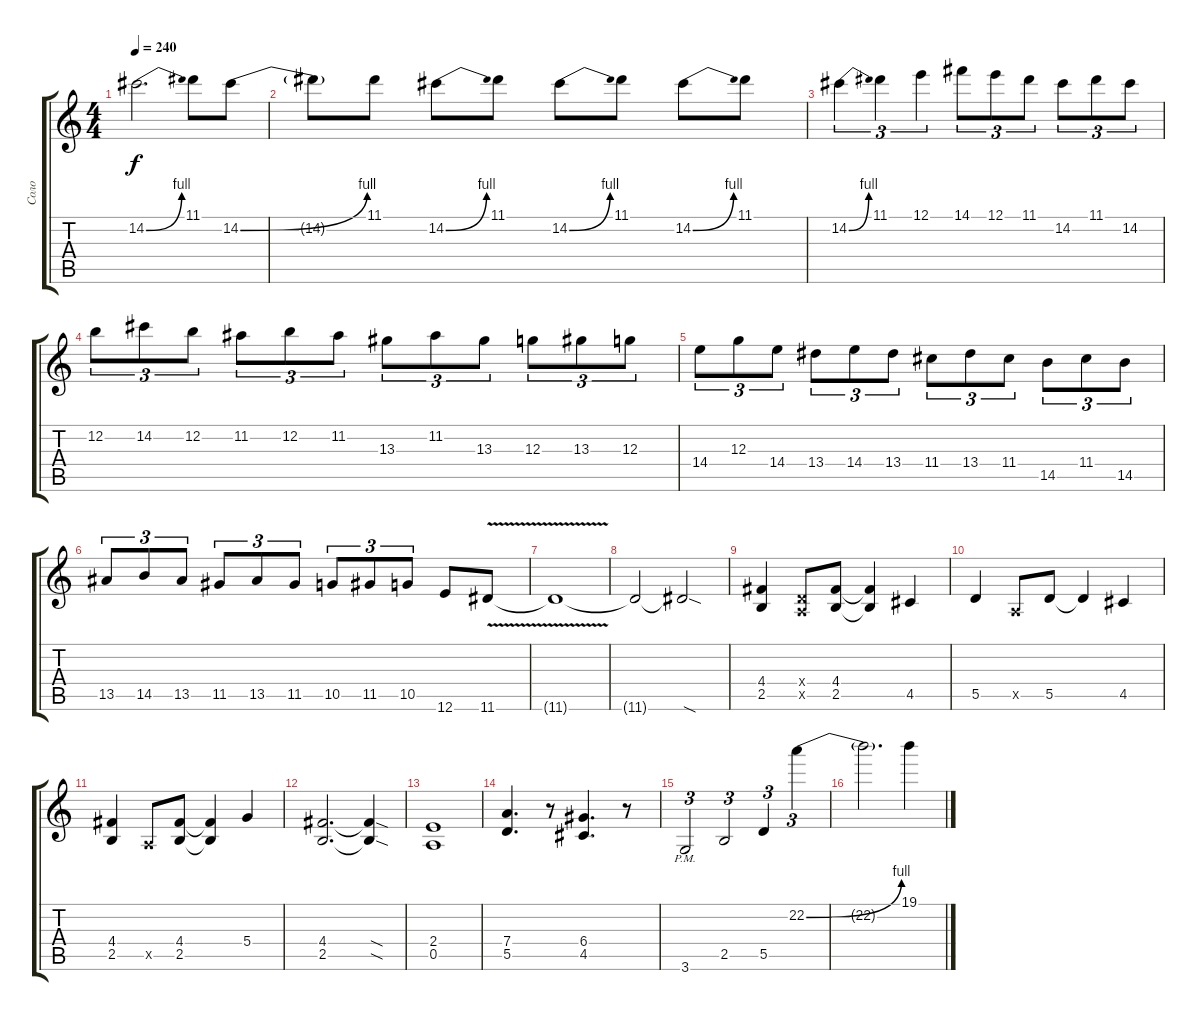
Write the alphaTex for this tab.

\track ("Соло" "Соло") {instrument distortionguitar}
\staff {score tabs}
\tuning (E4 B3 G3 D3 A2 E2) {hide}
\ts (4 4)
\tempo 240
\clef g2
\ks c
14.2{be (bend 0 0 60 4)}.2{d dy f} 11.1.8 14.2{be (bend 0 0 60 4)}.8 |
14.2{t}.8 11.1.8 14.2{be (bend 0 0 60 4)}.8 11.1.8 14.2{be (bend 0 0 60 4)}.8 11.1.8 14.2{be (bend 0 0 60 4)}.8 11.1.8 |
14.2{be (bend 0 0 60 4)}.4{tu (3 2)} 11.1.4{tu (3 2)} 12.1.4{tu (3 2)} 14.1.8{tu (3 2)} 12.1.8{tu (3 2)} 11.1.8{tu (3 2)} 14.2.8{tu (3 2)} 11.1.8{tu (3 2)} 14.2.8{tu (3 2)} |
12.2.8{tu (3 2)} 14.2.8{tu (3 2)} 12.2.8{tu (3 2)} 11.2.8{tu (3 2)} 12.2.8{tu (3 2)} 11.2.8{tu (3 2)} 13.3.8{tu (3 2)} 11.2.8{tu (3 2)} 13.3.8{tu (3 2)} 12.3.8{tu (3 2)} 13.3.8{tu (3 2)} 12.3.8{tu (3 2)} |
14.4.8{tu (3 2)} 12.3.8{tu (3 2)} 14.4.8{tu (3 2)} 13.4.8{tu (3 2)} 14.4.8{tu (3 2)} 13.4.8{tu (3 2)} 11.4.8{tu (3 2)} 13.4.8{tu (3 2)} 11.4.8{tu (3 2)} 14.5.8{tu (3 2)} 11.4.8{tu (3 2)} 14.5.8{tu (3 2)} |
13.5.8{tu (3 2)} 14.5.8{tu (3 2)} 13.5.8{tu (3 2)} 11.5.8{tu (3 2)} 13.5.8{tu (3 2)} 11.5.8{tu (3 2)} 10.5.8{tu (3 2)} 11.5.8{tu (3 2)} 10.5.8{tu (3 2)} 12.6.8 11.6{v}.8 |
11.6{t}.1 |
11.6{t}.2 11.6{sod t}.2 |
(4.4 2.5).4 (0.4{x} 0.5{x}).8 (4.4 2.5).8 (4.4{t} 2.5{t}).4 4.5.4 |
5.5.4 0.5{x}.8 5.5.8 5.5{t}.4 4.5.4 |
(4.4 2.5).4 0.5{x}.8 (4.4 2.5).8 (4.4{t} 2.5{t}).4 5.4.4 |
(4.4 2.5).2{d} (4.4{sod t} 2.5{sod t}).4 |
(2.4 0.5).1 |
(7.4 5.5).4{d} r.8 (6.4 4.5).4{d} r.8 |
3.6{pm}.2{tu (3 2)} 2.5.2{tu (3 2)} 5.5.4{tu (3 2)} 22.2{be (bend 0 0 60 4)}.4{tu (3 2)} |
22.2{t}.2{d} 19.1.4
